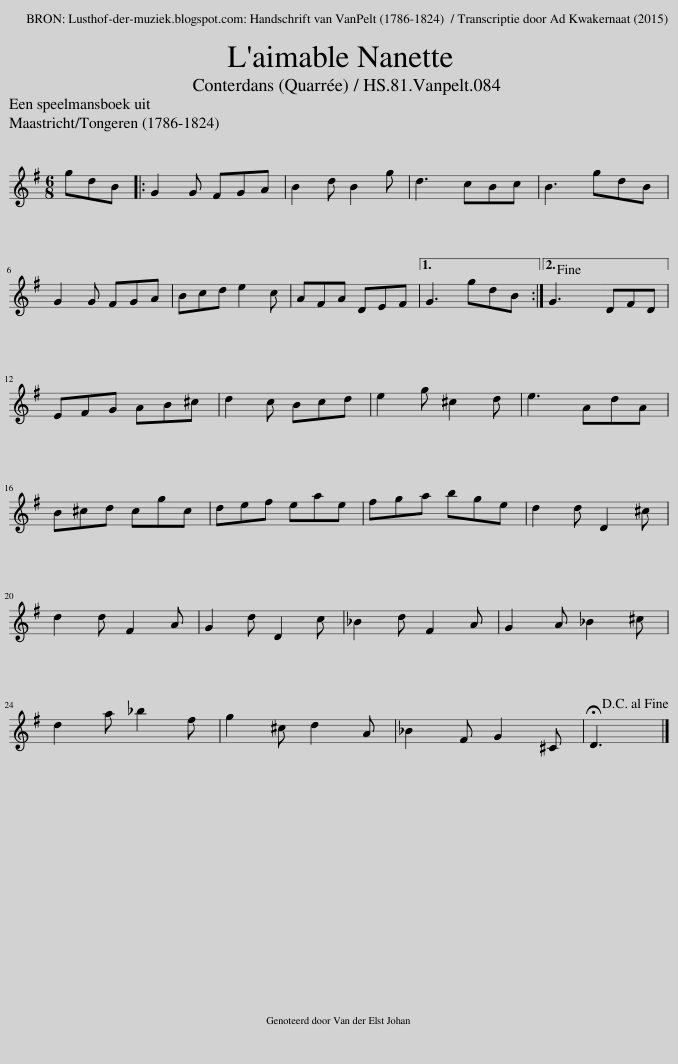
X:1
L:1/8
Q:1/4=126
M:6/8
I:linebreak $
K:G
V:1 treble
V:1
 gdB |: G2 G FGA | B2 d B2 g | d3 cBc | B3 gdB |$ %5
 G2 G FGA | Bcd e2 c | AFA DEF |1 G3 gdB :|2 G3!fine! | %10
 DFD ||$ EFG AB^c | d2 c Bcd | e2 g ^c2 d | e3 AdA |$ %15
 B^cd cgc | def eae | fga bge | d2 d D2 ^c |$ d2 d F2 A | %20
 G2 d D2 c | _B2 d F2 A | G2 A _B2 ^c |$ d2 a _b2 f | g2 ^c d2 A | %25
 _B2 F G2 ^C | !fermata!D3!D.C.! |] %27
